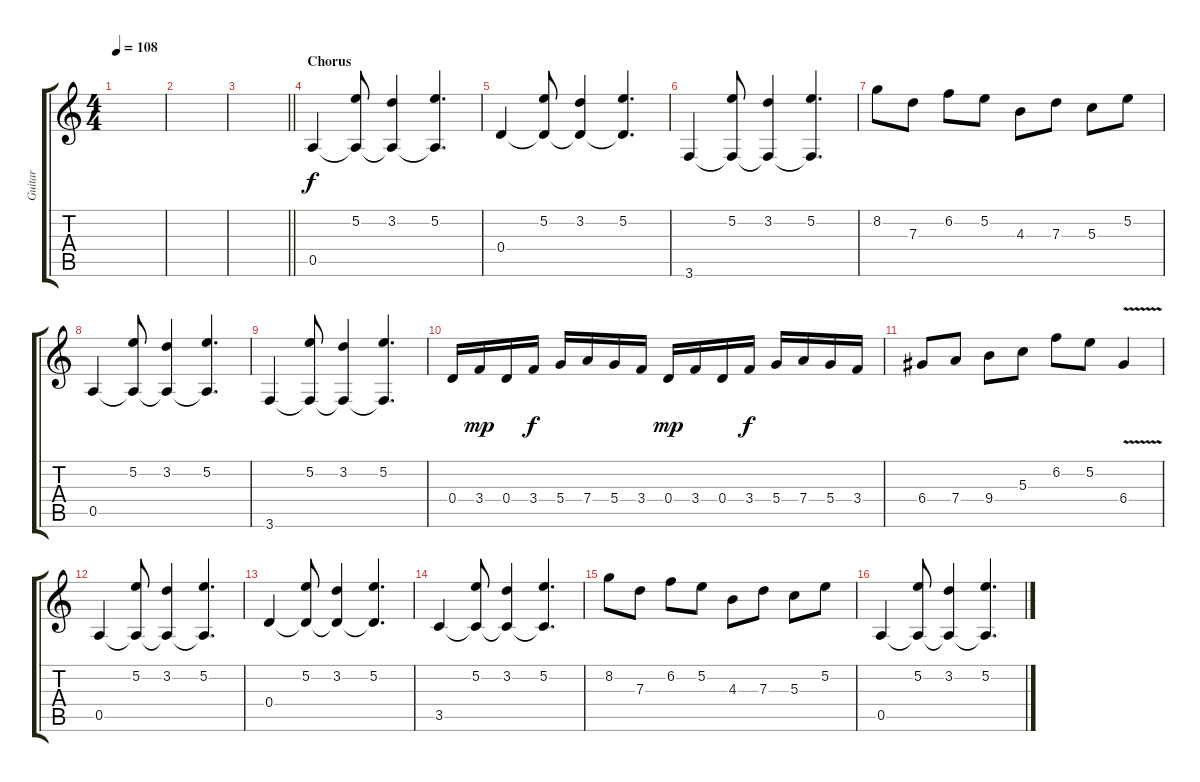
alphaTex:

\track ("Guitar" "Guitar") {instrument distortionguitar}
\staff {score tabs}
\tuning (E4 B3 G3 D3 A2 D2) {hide}
\ts (4 4)
\tempo 108
\clef g2
\ks c
|
|
\barLineRight lightlight
|
\section ("" "Chorus")
0.5.4 (5.2 0.5{t}).8 (3.2 0.5{t}).4 (5.2 0.5{t}).4{d} |
0.4.4 (5.2 0.4{t}).8 (3.2 0.4{t}).4 (5.2 0.4{t}).4{d} |
3.6.4 (5.2 3.6{t}).8 (3.2 3.6{t}).4 (5.2 3.6{t}).4{d} |
8.2.8 7.3.8 6.2.8 5.2.8 4.3.8 7.3.8 5.3.8 5.2.8 |
0.5.4 (5.2 0.5{t}).8 (3.2 0.5{t}).4 (5.2 0.5{t}).4{d} |
3.6.4 (5.2 3.6{t}).8 (3.2 3.6{t}).4 (5.2 3.6{t}).4{d} |
0.4.16 3.4.16{dy mp} 0.4.16 3.4.16{dy f} 5.4.16 7.4.16 5.4.16 3.4.16 0.4.16{dy mp} 3.4.16 0.4.16 3.4.16{dy f} 5.4.16 7.4.16 5.4.16 3.4.16 |
6.4.8 7.4.8 9.4.8 5.3.8 6.2.8 5.2.8 6.4{v}.4 |
0.5.4 (5.2 0.5{t}).8 (3.2 0.5{t}).4 (5.2 0.5{t}).4{d} |
0.4.4 (5.2 0.4{t}).8 (3.2 0.4{t}).4 (5.2 0.4{t}).4{d} |
3.5.4 (5.2 3.5{t}).8 (3.2 3.5{t}).4 (5.2 3.5{t}).4{d} |
8.2.8 7.3.8 6.2.8 5.2.8 4.3.8 7.3.8 5.3.8 5.2.8 |
0.5.4 (5.2 0.5{t}).8 (3.2 0.5{t}).4 (5.2 0.5{t}).4{d}
